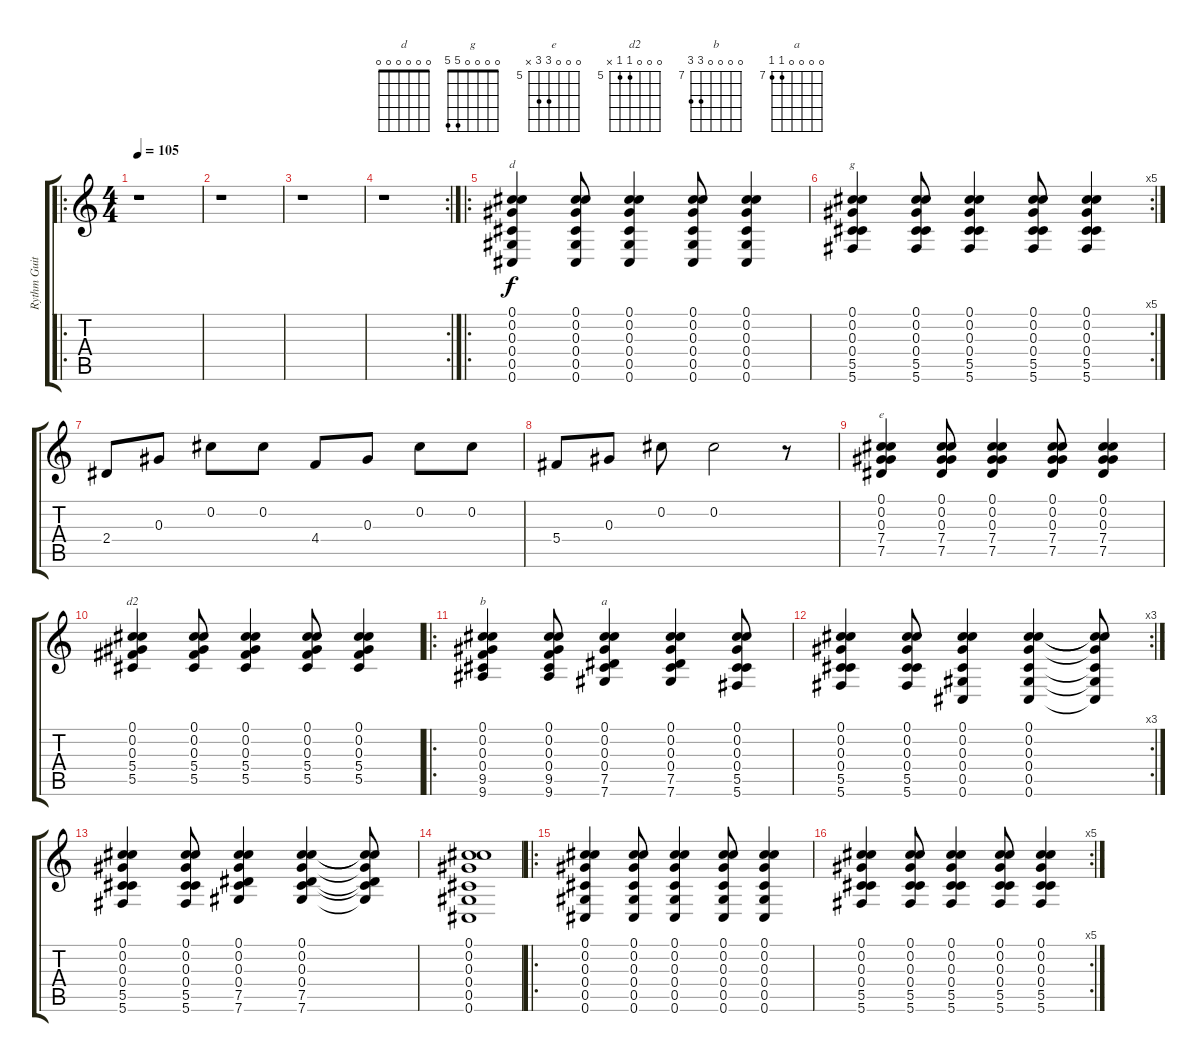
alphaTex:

\track ("Rythm Guitar" "Rythm Guit") {instrument acousticguitarsteel}
\staff {score tabs}
\tuning (Db4 Db4 Ab3 Db3 Ab2 Db2) {hide}
\chord ("d" 0 0 0 0 0 0)
\chord ("g" 0 0 0 0 5 5)
\chord ("e" 0 0 0 7 7 x) {firstfret 5}
\chord ("d2" 0 0 0 5 5 x) {firstfret 5}
\chord ("b" 0 0 0 0 9 9) {firstfret 7}
\chord ("a" 0 0 0 0 7 7) {firstfret 7}
\ro
\ts (4 4)
\tempo 105
\clef g2
\ks c
r.1{dy f instrument acousticguitarsteel} |
r.1 |
r.1 |
\rc 2
r.1 |
\ro
(0.1 0.2 0.3 0.4 0.5 0.6).4{ch "d"} (0.1 0.2 0.3 0.4 0.5 0.6).8 (0.1 0.2 0.3 0.4 0.5 0.6).4 (0.1 0.2 0.3 0.4 0.5 0.6).8 (0.1 0.2 0.3 0.4 0.5 0.6).4 |
\rc 5
(0.1 0.2 0.3 0.4 5.5 5.6).4{ch "g"} (0.1 0.2 0.3 0.4 5.5 5.6).8 (0.1 0.2 0.3 0.4 5.5 5.6).4 (0.1 0.2 0.3 0.4 5.5 5.6).8 (0.1 0.2 0.3 0.4 5.5 5.6).4 |
2.4.8 0.3.8 0.2.8 0.2.8 4.4.8 0.3.8 0.2.8 0.2.8 |
5.4.8 0.3.8 0.2.8 0.2.2 r.8 |
(0.1 0.2 0.3 7.4 7.5).4{ch "e"} (0.1 0.2 0.3 7.4 7.5).8 (0.1 0.2 0.3 7.4 7.5).4 (0.1 0.2 0.3 7.4 7.5).8 (0.1 0.2 0.3 7.4 7.5).4 |
(0.1 0.2 0.3 5.4 5.5).4{ch "d2"} (0.1 0.2 0.3 5.4 5.5).8 (0.1 0.2 0.3 5.4 5.5).4 (0.1 0.2 0.3 5.4 5.5).8 (0.1 0.2 0.3 5.4 5.5).4 |
\ro
(0.1 0.2 0.3 0.4 9.5 9.6).4{ch "b"} (0.1 0.2 0.3 0.4 9.5 9.6).8 (0.1 0.2 0.3 0.4 7.5 7.6).4{ch "a"} (0.1 0.2 0.3 0.4 7.5 7.6).4 (0.1 0.2 0.3 0.4 5.5 5.6).8 |
\rc 3
(0.1 0.2 0.3 0.4 5.5 5.6).4 (0.1 0.2 0.3 0.4 5.5 5.6).8 (0.1 0.2 0.3 0.4 0.5 0.6).4 (0.1 0.2 0.3 0.4 0.5 0.6).4 (0.1{t} 0.2{t} 0.3{t} 0.4{t} 0.5{t} 0.6{t}).8 |
(0.1 0.2 0.3 0.4 5.5 5.6).4 (0.1 0.2 0.3 0.4 5.5 5.6).8 (0.1 0.2 0.3 0.4 7.5 7.6).4 (0.1 0.2 0.3 0.4 7.5 7.6).4 (0.1{t} 0.2{t} 0.3{t} 0.4{t} 7.5{t} 7.6{t}).8 |
(0.1 0.2 0.3 0.4 0.5 0.6).1 |
\ro
(0.1 0.2 0.3 0.4 0.5 0.6).4 (0.1 0.2 0.3 0.4 0.5 0.6).8 (0.1 0.2 0.3 0.4 0.5 0.6).4 (0.1 0.2 0.3 0.4 0.5 0.6).8 (0.1 0.2 0.3 0.4 0.5 0.6).4 |
\rc 5
(0.1 0.2 0.3 0.4 5.5 5.6).4 (0.1 0.2 0.3 0.4 5.5 5.6).8 (0.1 0.2 0.3 0.4 5.5 5.6).4 (0.1 0.2 0.3 0.4 5.5 5.6).8 (0.1 0.2 0.3 0.4 5.5 5.6).4
